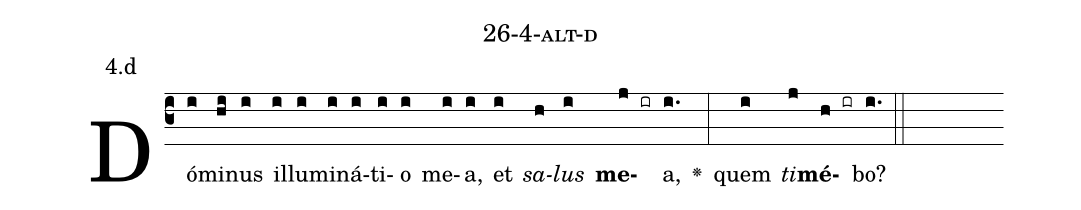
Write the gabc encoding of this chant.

name: 26-4-alt-d;
annotation: 4.d;
%%
(c3)Dó(i)mi(hi)nus(i) il(i)lu(i)mi(i)ná(i)ti(i)o(i) me(i)a,(i) et(i) <i>sa</i>(h)<i>lus</i>(i) <b>me</b>(j ir)a,(i.) <v>\greheightstar</v>(:) quem(i) <i>ti</i>(j)<b>mé</b>(h ir)bo?(i.) (::)


%E(i) u(h) o(i) u(j) a(h) e.(i.) (::)
